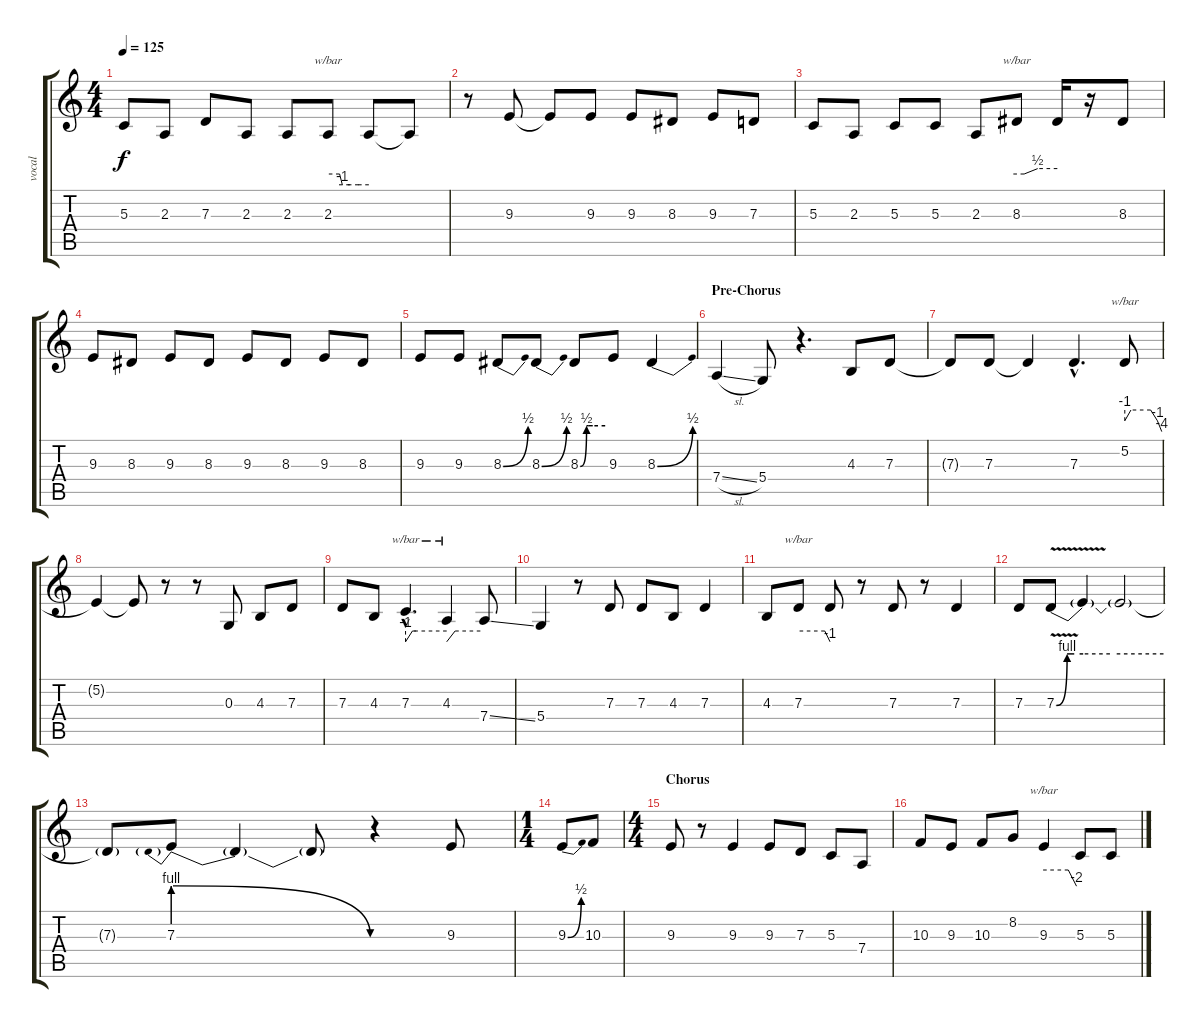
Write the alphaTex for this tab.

\track ("vocal" "vocal") {instrument lead2sawtooth}
\staff {score tabs}
\tuning (E4 B3 G3 D3 A2 E2) {hide}
\ts (4 4)
\tempo 125
\clef g2
\ks c
5.3.8{dy f} 2.3.8 7.3.8 2.3.8 2.3.8 2.3.8{tbe (custom default 0 0 17 0 21 -4 32 -4 45 -4 60 -4)} 2.3{t}.8 2.3{t}.8 |
r.8 9.3.8 9.3{t}.8 9.3.8 9.3.8 8.3.8 9.3.8 7.3.8 |
5.3.8 2.3.8 5.3.8 5.3.8 2.3.8 8.3.8{tbe (custom default 0 0 11 0 31 2 60 2)} 8.3{t}.16 r.16 8.3.8 |
9.3.8 8.3.8 9.3.8 8.3.8 9.3.8 8.3.8 9.3.8 8.3.8 |
9.3.8 9.3.8 8.3{be (bend 0 0 60 2)}.8 8.3{be (bend 0 0 60 2)}.8 8.3{be (custom 0 0 15 2 19 2 30 2 60 2)}.8 9.3.8 8.3{be (bend 0 0 60 2)}.4 |
\section ("" "Pre-Chorus")
7.4{sl}.4 5.4.8 r.4{d} 4.3.8 7.3.8 |
7.3{t}.8 7.3.8 7.3{t}.4 7.3{hac}.4{d} 5.2.8{tbe (custom default 0 -4 10 0 42 0 53 -4 60 -16)} |
5.2{t}.4 5.2{t}.8 r.8 r.8 0.3.8 4.3.8 7.3.8 |
7.3.8 4.3.8 7.3{hac}.4{d tbe (custom default 0 -4 10 0 15 0 60 0)} 4.3.4{tbe (custom default 0 -4 15 0 60 0)} 7.4{ss}.8 |
5.4.4 r.8 7.3.8 7.3.8 4.3.8 7.3.4 |
4.3.8 7.3.8{tbe (custom default 0 0 50 0 60 -4)} 7.3{t}.8 r.8 7.3.8 r.8 7.3.4 |
7.3.8 7.3{be (custom 0 0 6 4 10 4 15 4 30 4 60 4) v}.8 7.3{t}.4 7.3{t}.2 |
7.3{t}.8 7.3{be (prebendrelease 0 4 60 0)}.8 7.3{t}.4 7.3{t}.8 r.4 9.3.8 |
\ts (1 4)
9.3{be (bend 0 0 60 2)}.8 10.3.8 |
\ts (4 4)
\section ("" "Chorus")
9.3.8 r.8 9.3.4 9.3.8 7.3.8 5.3.8 7.4.8 |
10.3.8 9.3.8 10.3.8 8.2.8 9.3.4{tbe (custom default 0 0 45 0 60 -8)} 5.3.8 5.3.8
